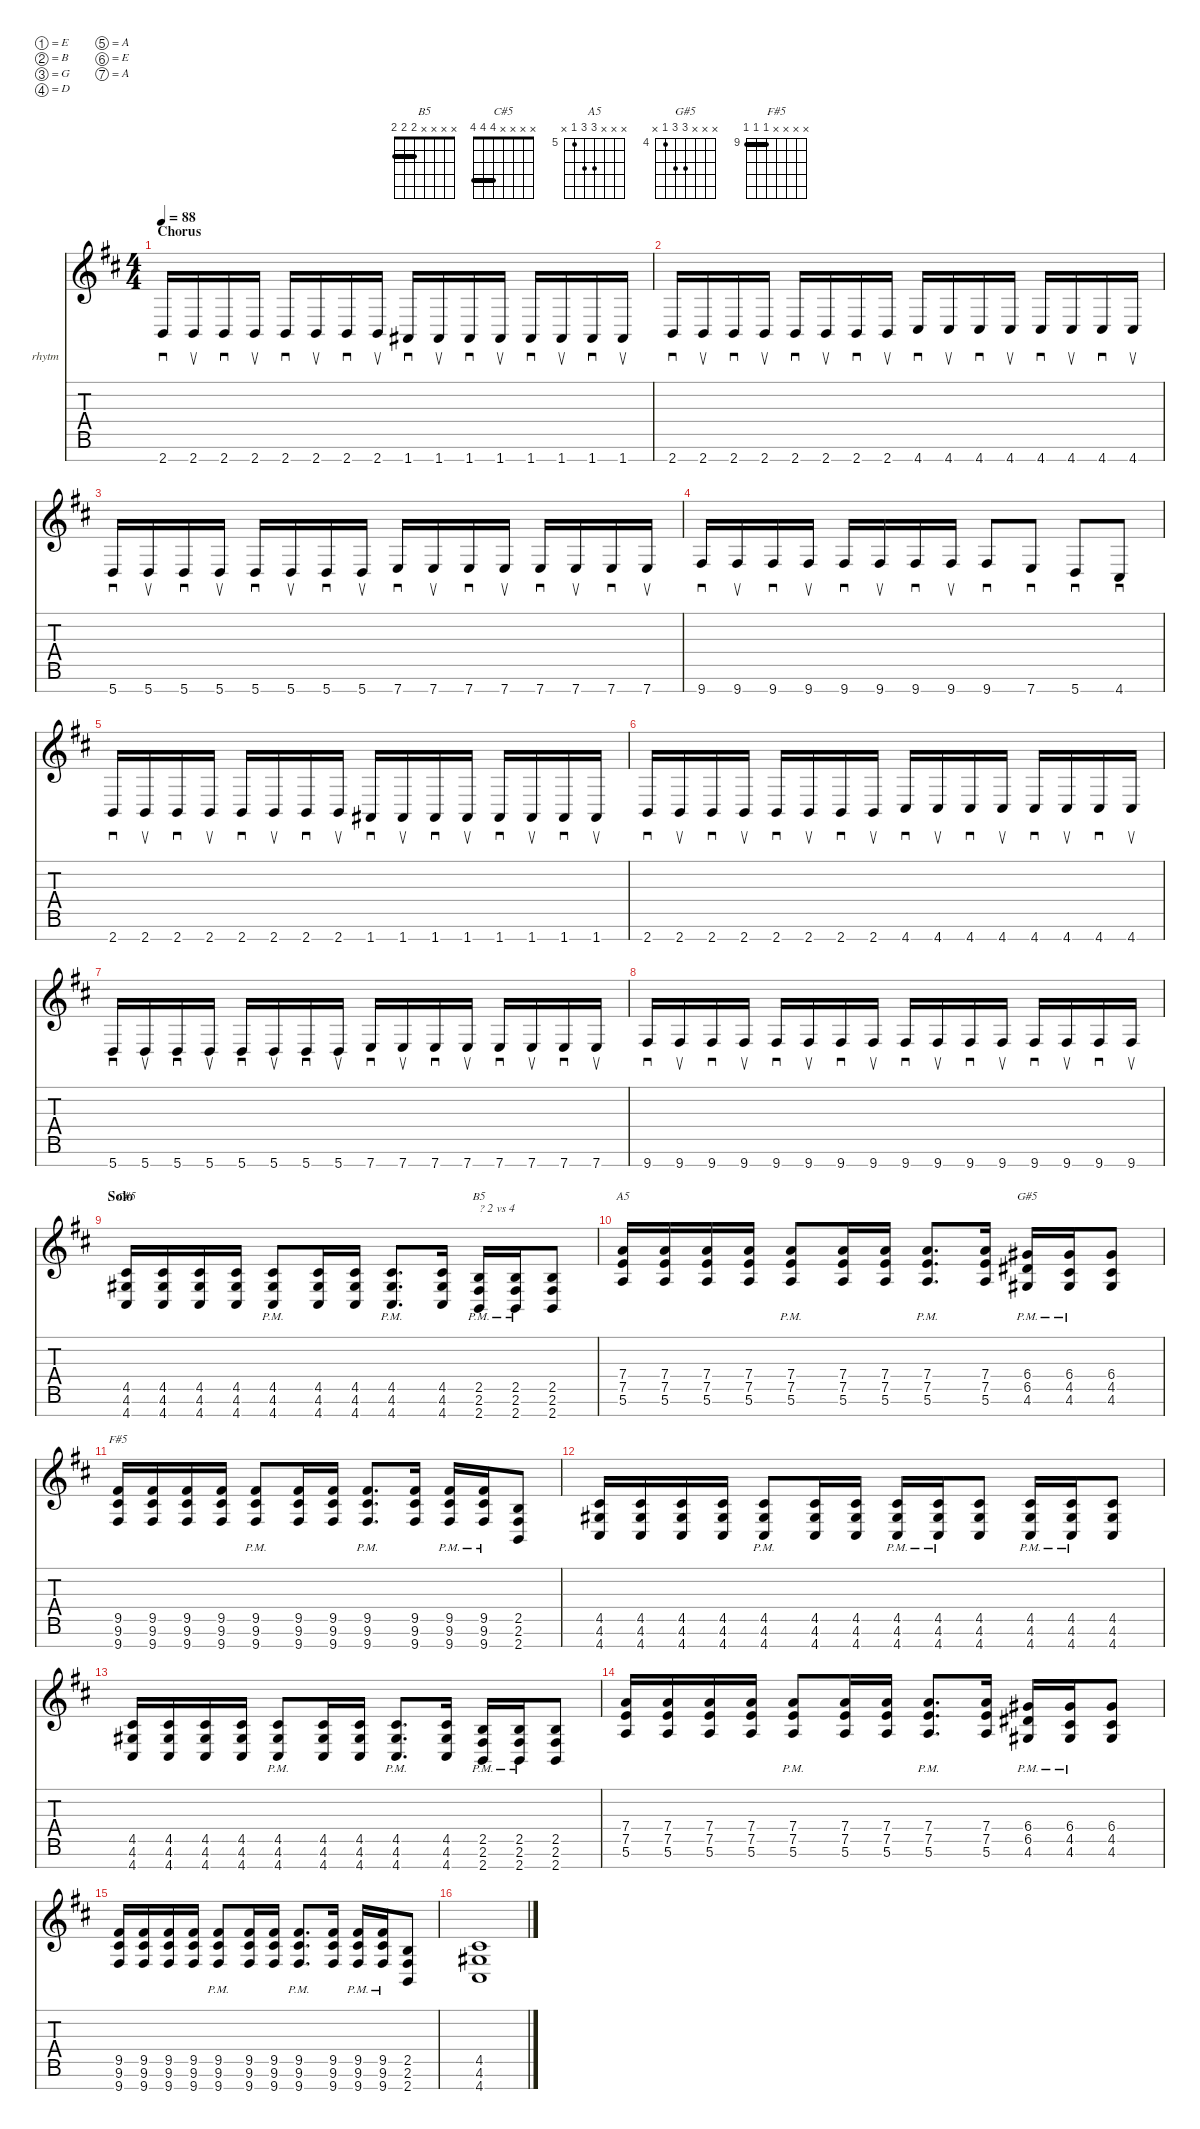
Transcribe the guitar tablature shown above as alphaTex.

\defaultSystemsLayout 4
\hideDynamics
\bracketExtendMode nobrackets
\firstSystemTrackNameOrientation horizontal
\otherSystemsTrackNameOrientation horizontal
\track ("Rhytm Guitar" "rhytm") {defaultSystemsLayout 2 solo instrument distortionguitar}
\staff {score tabs}
\tuning (E4 B3 G3 D3 A2 E2 A1)
\chord ("B5" x x x x 2 2 2) {showfingering false barre (2 2)}
\chord ("C#5" x x x x 4 4 4) {showfingering false barre (4 4)}
\chord ("A5" x x x 7 7 5 x) {firstfret 5 showfingering false}
\chord ("G#5" x x x 6 6 4 x) {firstfret 4 showfingering false}
\chord ("F#5" x x x x 9 9 9) {firstfret 9 showfingering false barre (9 9)}
\ts (4 4)
\section ("" "Chorus")
\tempo 88
\clef g2
\scale
1.05412
\ks bminor
2.7{acc forcenatural}.16{sd dy mf beam Up} 2.7{acc forcenatural}.16{su beam Up} 2.7{acc forcenatural}.16{sd beam Up} 2.7{acc forcenatural}.16{su beam Up} 2.7{acc forcenatural}.16{sd beam Up} 2.7{acc forcenatural}.16{su beam Up} 2.7{acc forcenatural}.16{sd beam Up} 2.7{acc forcenatural}.16{su beam Up} 1.7{acc #}.16{sd beam Up} 1.7{acc #}.16{su beam Up} 1.7{acc #}.16{sd beam Up} 1.7{acc #}.16{su beam Up} 1.7{acc #}.16{sd beam Up} 1.7{acc #}.16{su beam Up} 1.7{acc #}.16{sd beam Up} 1.7{acc #}.16{su beam Up} |
\scale
0.945884 2.7{acc forcenatural}.16{sd beam Up} 2.7{acc forcenatural}.16{su beam Up} 2.7{acc forcenatural}.16{sd beam Up} 2.7{acc forcenatural}.16{su beam Up} 2.7{acc forcenatural}.16{sd beam Up} 2.7{acc forcenatural}.16{su beam Up} 2.7{acc forcenatural}.16{sd beam Up} 2.7{acc forcenatural}.16{su beam Up} 4.7{acc #}.16{sd beam Up} 4.7{acc #}.16{su beam Up} 4.7{acc #}.16{sd beam Up} 4.7{acc #}.16{su beam Up} 4.7{acc #}.16{sd beam Up} 4.7{acc #}.16{su beam Up} 4.7{acc #}.16{sd beam Up} 4.7{acc #}.16{su beam Up} |
\scale
1.05412 5.7{acc forcenatural}.16{sd beam Up} 5.7{acc forcenatural}.16{su beam Up} 5.7{acc forcenatural}.16{sd beam Up} 5.7{acc forcenatural}.16{su beam Up} 5.7{acc forcenatural}.16{sd beam Up} 5.7{acc forcenatural}.16{su beam Up} 5.7{acc forcenatural}.16{sd beam Up} 5.7{acc forcenatural}.16{su beam Up} 7.7{acc forcenatural}.16{sd beam Up} 7.7{acc forcenatural}.16{su beam Up} 7.7{acc forcenatural}.16{sd beam Up} 7.7{acc forcenatural}.16{su beam Up} 7.7{acc forcenatural}.16{sd beam Up} 7.7{acc forcenatural}.16{su beam Up} 7.7{acc forcenatural}.16{sd beam Up} 7.7{acc forcenatural}.16{su beam Up} |
\scale
0.945884 9.7{acc #}.16{sd beam Up} 9.7{acc #}.16{su beam Up} 9.7{acc #}.16{sd beam Up} 9.7{acc #}.16{su beam Up} 9.7{acc #}.16{sd beam Up} 9.7{acc #}.16{su beam Up} 9.7{acc #}.16{sd beam Up} 9.7{acc #}.16{su beam Up} 9.7{acc #}.8{sd beam Up} 7.7{acc forcenatural}.8{sd beam Up} 5.7{acc forcenatural}.8{sd beam Up} 4.7{acc #}.8{sd beam Up} |
\scale
1.05412 2.7{acc forcenatural}.16{sd beam Up} 2.7{acc forcenatural}.16{su beam Up} 2.7{acc forcenatural}.16{sd beam Up} 2.7{acc forcenatural}.16{su beam Up} 2.7{acc forcenatural}.16{sd beam Up} 2.7{acc forcenatural}.16{su beam Up} 2.7{acc forcenatural}.16{sd beam Up} 2.7{acc forcenatural}.16{su beam Up} 1.7{acc #}.16{sd beam Up} 1.7{acc #}.16{su beam Up} 1.7{acc #}.16{sd beam Up} 1.7{acc #}.16{su beam Up} 1.7{acc #}.16{sd beam Up} 1.7{acc #}.16{su beam Up} 1.7{acc #}.16{sd beam Up} 1.7{acc #}.16{su beam Up} |
\scale
0.945884 2.7{acc forcenatural}.16{sd beam Up} 2.7{acc forcenatural}.16{su beam Up} 2.7{acc forcenatural}.16{sd beam Up} 2.7{acc forcenatural}.16{su beam Up} 2.7{acc forcenatural}.16{sd beam Up} 2.7{acc forcenatural}.16{su beam Up} 2.7{acc forcenatural}.16{sd beam Up} 2.7{acc forcenatural}.16{su beam Up} 4.7{acc #}.16{sd beam Up} 4.7{acc #}.16{su beam Up} 4.7{acc #}.16{sd beam Up} 4.7{acc #}.16{su beam Up} 4.7{acc #}.16{sd beam Up} 4.7{acc #}.16{su beam Up} 4.7{acc #}.16{sd beam Up} 4.7{acc #}.16{su beam Up} |
\scale
1.04969 5.7{acc forcenatural}.16{sd beam Up} 5.7{acc forcenatural}.16{su beam Up} 5.7{acc forcenatural}.16{sd beam Up} 5.7{acc forcenatural}.16{su beam Up} 5.7{acc forcenatural}.16{sd beam Up} 5.7{acc forcenatural}.16{su beam Up} 5.7{acc forcenatural}.16{sd beam Up} 5.7{acc forcenatural}.16{su beam Up} 7.7{acc forcenatural}.16{sd beam Up} 7.7{acc forcenatural}.16{su beam Up} 7.7{acc forcenatural}.16{sd beam Up} 7.7{acc forcenatural}.16{su beam Up} 7.7{acc forcenatural}.16{sd beam Up} 7.7{acc forcenatural}.16{su beam Up} 7.7{acc forcenatural}.16{sd beam Up} 7.7{acc forcenatural}.16{su beam Up} |
\scale
0.950305 9.7{acc #}.16{sd beam Up} 9.7{acc #}.16{su beam Up} 9.7{acc #}.16{sd beam Up} 9.7{acc #}.16{su beam Up} 9.7{acc #}.16{sd beam Up} 9.7{acc #}.16{su beam Up} 9.7{acc #}.16{sd beam Up} 9.7{acc #}.16{su beam Up} 9.7{acc #}.16{sd beam Up} 9.7{acc #}.16{su beam Up} 9.7{acc #}.16{sd beam Up} 9.7{acc #}.16{su beam Up} 9.7{acc #}.16{sd beam Up} 9.7{acc #}.16{su beam Up} 9.7{acc #}.16{sd beam Up} 9.7{acc #}.16{su beam Up} |
\section ("" "Solo")
\scale
1.04622 (4.7{acc #} 4.6{acc #} 4.5{acc #}).16{ch "C#5" beam Up} (4.7{acc #} 4.6{acc #} 4.5{acc #}).16{beam Up} (4.7{acc #} 4.6{acc #} 4.5{acc #}).16{beam Up} (4.7{acc #} 4.6{acc #} 4.5{acc #}).16{beam Up} (4.7{pm acc #} 4.6{pm acc #} 4.5{pm acc #}).8{beam Up} (4.7{acc #} 4.6{acc #} 4.5{acc #}).16{beam Up} (4.7{acc #} 4.6{acc #} 4.5{acc #}).16{beam Up} (4.7{pm acc #} 4.6{pm acc #} 4.5{pm acc #}).8{d beam Up} (4.7{acc #} 4.6{acc #} 4.5{acc #}).16{beam Up} (2.7{pm acc forcenatural} 2.6{pm acc #} 2.5{pm acc forcenatural}).16{ch "B5" txt "? 2 vs 4" beam Up} (2.7{pm acc forcenatural} 2.6{pm acc #} 2.5{pm acc forcenatural}).16{beam Up} (2.7{acc forcenatural} 2.6{acc #} 2.5{acc forcenatural}).8{beam Up} |
\scale
0.953779 (5.6{acc forcenatural} 7.5{acc forcenatural} 7.4{acc forcenatural}).16{ch "A5" beam Up} (5.6{acc forcenatural} 7.5{acc forcenatural} 7.4{acc forcenatural}).16{beam Up} (5.6{acc forcenatural} 7.5{acc forcenatural} 7.4{acc forcenatural}).16{beam Up} (5.6{acc forcenatural} 7.5{acc forcenatural} 7.4{acc forcenatural}).16{beam Up} (5.6{pm acc forcenatural} 7.5{pm acc forcenatural} 7.4{pm acc forcenatural}).8{beam Up} (5.6{acc forcenatural} 7.5{acc forcenatural} 7.4{acc forcenatural}).16{beam Up} (5.6{acc forcenatural} 7.5{acc forcenatural} 7.4{acc forcenatural}).16{beam Up} (5.6{pm acc forcenatural} 7.5{pm acc forcenatural} 7.4{pm acc forcenatural}).8{d beam Up} (5.6{acc forcenatural} 7.5{acc forcenatural} 7.4{acc forcenatural}).16{beam Up} (4.6{pm acc #} 6.5{pm acc #} 6.4{pm acc #}).16{ch "G#5" beam Up} (4.6{pm acc #} 4.5{pm acc #} 6.4{pm acc #}).16{beam Up} (4.6{acc #} 6.4{acc #} 4.5{acc #}).8{beam Up} |
\scale
1.06201 (9.7{acc #} 9.6{acc #} 9.5{acc #}).16{ch "F#5" beam Up} (9.7{acc #} 9.6{acc #} 9.5{acc #}).16{beam Up} (9.7{acc #} 9.6{acc #} 9.5{acc #}).16{beam Up} (9.7{acc #} 9.6{acc #} 9.5{acc #}).16{beam Up} (9.7{pm acc #} 9.6{pm acc #} 9.5{pm acc #}).8{beam Up} (9.7{acc #} 9.6{acc #} 9.5{acc #}).16{beam Up} (9.7{acc #} 9.6{acc #} 9.5{acc #}).16{beam Up} (9.7{pm acc #} 9.6{pm acc #} 9.5{pm acc #}).8{d beam Up} (9.7{acc #} 9.6{acc #} 9.5{acc #}).16{beam Up} (9.7{pm acc #} 9.6{pm acc #} 9.5{pm acc #}).16{beam Up} (9.7{pm acc #} 9.6{pm acc #} 9.5{pm acc #}).16{beam Up} (2.7{acc forcenatural} 2.6{acc #} 2.5{acc forcenatural}).8{beam Up} |
\scale
0.937989 (4.7{acc #} 4.6{acc #} 4.5{acc #}).16{beam Up} (4.7{acc #} 4.6{acc #} 4.5{acc #}).16{beam Up} (4.7{acc #} 4.6{acc #} 4.5{acc #}).16{beam Up} (4.7{acc #} 4.6{acc #} 4.5{acc #}).16{beam Up} (4.7{pm acc #} 4.6{pm acc #} 4.5{pm acc #}).8{beam Up} (4.7{acc #} 4.6{acc #} 4.5{acc #}).16{beam Up} (4.7{acc #} 4.6{acc #} 4.5{acc #}).16{beam Up} (4.7{pm acc #} 4.6{pm acc #} 4.5{pm acc #}).16{beam Up} (4.7{pm acc #} 4.6{pm acc #} 4.5{pm acc #}).16{beam Up} (4.7{acc #} 4.6{acc #} 4.5{acc #}).8{beam Up} (4.7{pm acc #} 4.6{pm acc #} 4.5{pm acc #}).16{beam Up} (4.7{pm acc #} 4.6{pm acc #} 4.5{pm acc #}).16{beam Up} (4.7{acc #} 4.6{acc #} 4.5{acc #}).8{beam Up} |
\scale
1.04622 (4.7{acc #} 4.6{acc #} 4.5{acc #}).16{beam Up} (4.7{acc #} 4.6{acc #} 4.5{acc #}).16{beam Up} (4.7{acc #} 4.6{acc #} 4.5{acc #}).16{beam Up} (4.7{acc #} 4.6{acc #} 4.5{acc #}).16{beam Up} (4.7{pm acc #} 4.6{pm acc #} 4.5{pm acc #}).8{beam Up} (4.7{acc #} 4.6{acc #} 4.5{acc #}).16{beam Up} (4.7{acc #} 4.6{acc #} 4.5{acc #}).16{beam Up} (4.7{pm acc #} 4.6{pm acc #} 4.5{pm acc #}).8{d beam Up} (4.7{acc #} 4.6{acc #} 4.5{acc #}).16{beam Up} (2.7{pm acc forcenatural} 2.6{pm acc #} 2.5{pm acc forcenatural}).16{beam Up} (2.7{pm acc forcenatural} 2.6{pm acc #} 2.5{pm acc forcenatural}).16{beam Up} (2.7{acc forcenatural} 2.6{acc #} 2.5{acc forcenatural}).8{beam Up} |
\scale
0.953779 (5.6{acc forcenatural} 7.5{acc forcenatural} 7.4{acc forcenatural}).16{beam Up} (5.6{acc forcenatural} 7.5{acc forcenatural} 7.4{acc forcenatural}).16{beam Up} (5.6{acc forcenatural} 7.5{acc forcenatural} 7.4{acc forcenatural}).16{beam Up} (5.6{acc forcenatural} 7.5{acc forcenatural} 7.4{acc forcenatural}).16{beam Up} (5.6{pm acc forcenatural} 7.5{pm acc forcenatural} 7.4{pm acc forcenatural}).8{beam Up} (5.6{acc forcenatural} 7.5{acc forcenatural} 7.4{acc forcenatural}).16{beam Up} (5.6{acc forcenatural} 7.5{acc forcenatural} 7.4{acc forcenatural}).16{beam Up} (5.6{pm acc forcenatural} 7.5{pm acc forcenatural} 7.4{pm acc forcenatural}).8{d beam Up} (5.6{acc forcenatural} 7.5{acc forcenatural} 7.4{acc forcenatural}).16{beam Up} (4.6{pm acc #} 6.5{pm acc #} 6.4{pm acc #}).16{beam Up} (4.6{pm acc #} 4.5{pm acc #} 6.4{pm acc #}).16{beam Up} (4.6{acc #} 6.4{acc #} 4.5{acc #}).8{beam Up} |
\scale
1.06201 (9.7{acc #} 9.6{acc #} 9.5{acc #}).16{beam Up} (9.7{acc #} 9.6{acc #} 9.5{acc #}).16{beam Up} (9.7{acc #} 9.6{acc #} 9.5{acc #}).16{beam Up} (9.7{acc #} 9.6{acc #} 9.5{acc #}).16{beam Up} (9.7{pm acc #} 9.6{pm acc #} 9.5{pm acc #}).8{beam Up} (9.7{acc #} 9.6{acc #} 9.5{acc #}).16{beam Up} (9.7{acc #} 9.6{acc #} 9.5{acc #}).16{beam Up} (9.7{pm acc #} 9.6{pm acc #} 9.5{pm acc #}).8{d beam Up} (9.7{acc #} 9.6{acc #} 9.5{acc #}).16{beam Up} (9.7{pm acc #} 9.6{pm acc #} 9.5{pm acc #}).16{beam Up} (9.7{pm acc #} 9.6{pm acc #} 9.5{pm acc #}).16{beam Up} (2.7{acc forcenatural} 2.6{acc #} 2.5{acc forcenatural}).8{beam Up} |
\scale
0.937989 (4.7{acc #} 4.6{acc #} 4.5{acc #}).1{beam Up}
